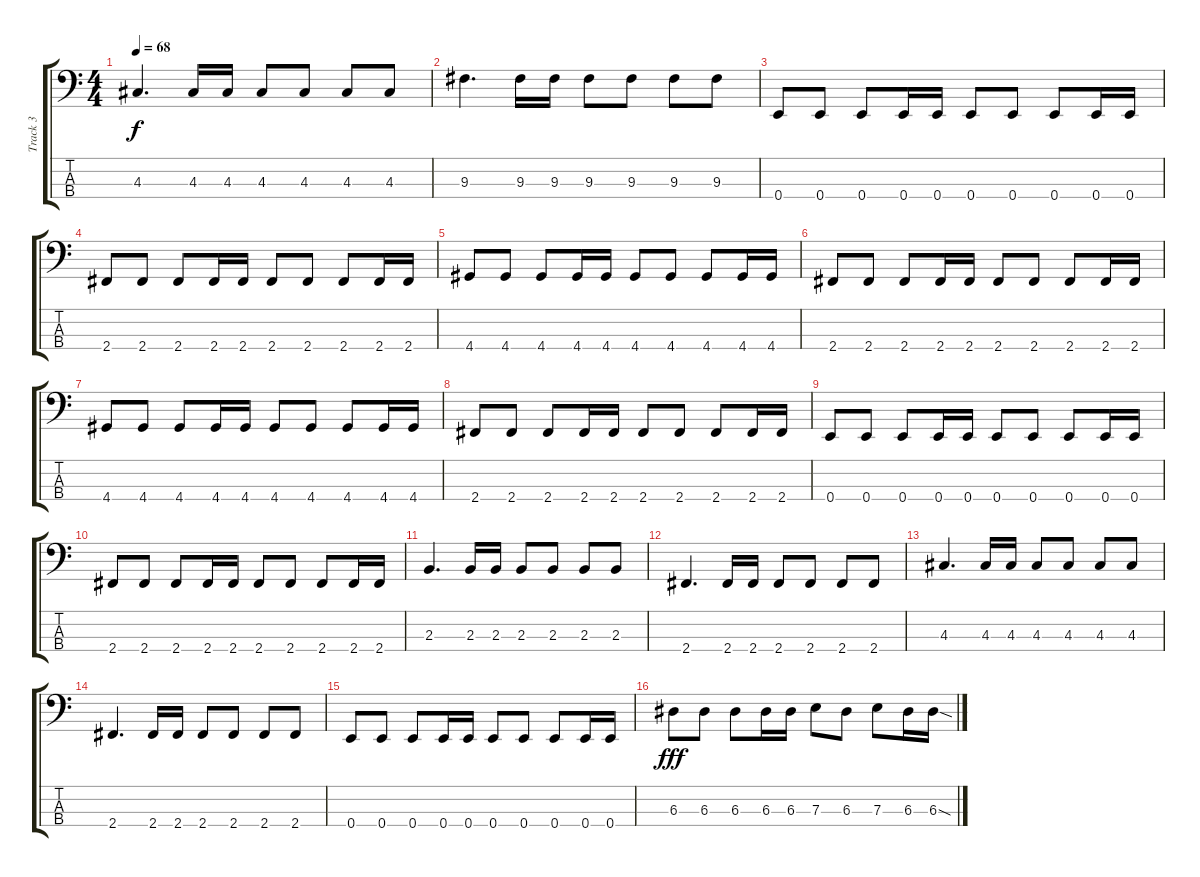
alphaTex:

\track ("Track 3" "Track 3") {instrument electricbassfinger}
\staff {score tabs}
\tuning (G2 D2 A1 E1) {hide}
\ts (4 4)
\tempo 68
\clef f4
\ks c
4.3.4{d dy f} 4.3.16 4.3.16 4.3.8 4.3.8 4.3.8 4.3.8 |
9.3.4{d} 9.3.16 9.3.16 9.3.8 9.3.8 9.3.8 9.3.8 |
0.4.8 0.4.8 0.4.8 0.4.16 0.4.16 0.4.8 0.4.8 0.4.8 0.4.16 0.4.16 |
2.4.8 2.4.8 2.4.8 2.4.16 2.4.16 2.4.8 2.4.8 2.4.8 2.4.16 2.4.16 |
4.4.8 4.4.8 4.4.8 4.4.16 4.4.16 4.4.8 4.4.8 4.4.8 4.4.16 4.4.16 |
2.4.8 2.4.8 2.4.8 2.4.16 2.4.16 2.4.8 2.4.8 2.4.8 2.4.16 2.4.16 |
4.4.8 4.4.8 4.4.8 4.4.16 4.4.16 4.4.8 4.4.8 4.4.8 4.4.16 4.4.16 |
2.4.8 2.4.8 2.4.8 2.4.16 2.4.16 2.4.8 2.4.8 2.4.8 2.4.16 2.4.16 |
0.4.8 0.4.8 0.4.8 0.4.16 0.4.16 0.4.8 0.4.8 0.4.8 0.4.16 0.4.16 |
2.4.8 2.4.8 2.4.8 2.4.16 2.4.16 2.4.8 2.4.8 2.4.8 2.4.16 2.4.16 |
2.3.4{d} 2.3.16 2.3.16 2.3.8 2.3.8 2.3.8 2.3.8 |
2.4.4{d} 2.4.16 2.4.16 2.4.8 2.4.8 2.4.8 2.4.8 |
4.3.4{d} 4.3.16 4.3.16 4.3.8 4.3.8 4.3.8 4.3.8 |
2.4.4{d} 2.4.16 2.4.16 2.4.8 2.4.8 2.4.8 2.4.8 |
0.4.8 0.4.8 0.4.8 0.4.16 0.4.16 0.4.8 0.4.8 0.4.8 0.4.16 0.4.16 |
6.3.8{dy fff} 6.3.8 6.3.8 6.3.16 6.3.16 7.3.8 6.3.8 7.3.8 6.3.16 6.3{sod}.16
